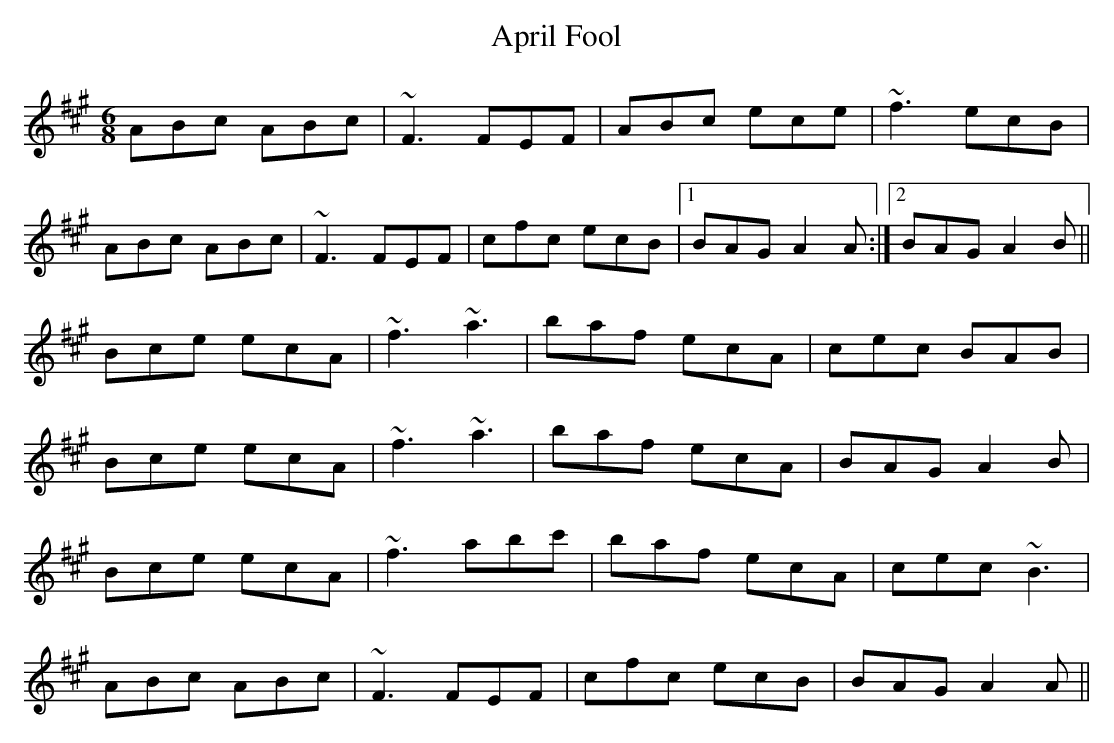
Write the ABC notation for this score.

X:1
T:April Fool
M:6/8
L:1/8
K:A
ABc ABc|~F3 FEF|ABc ece|~f3 ecB|
!ABc ABc|~F3 FEF|cfc ecB|1BAG A2A:|2BAG A2B||
!Bce ecA|~f3 ~a3|baf ecA|cec BAB|
!Bce ecA|~f3 ~a3|baf ecA|BAG A2B|
!Bce ecA|~f3 abc'|baf ecA|cec ~B3|
!ABc ABc|~F3 FEF|cfc ecB|BAG A2A||
